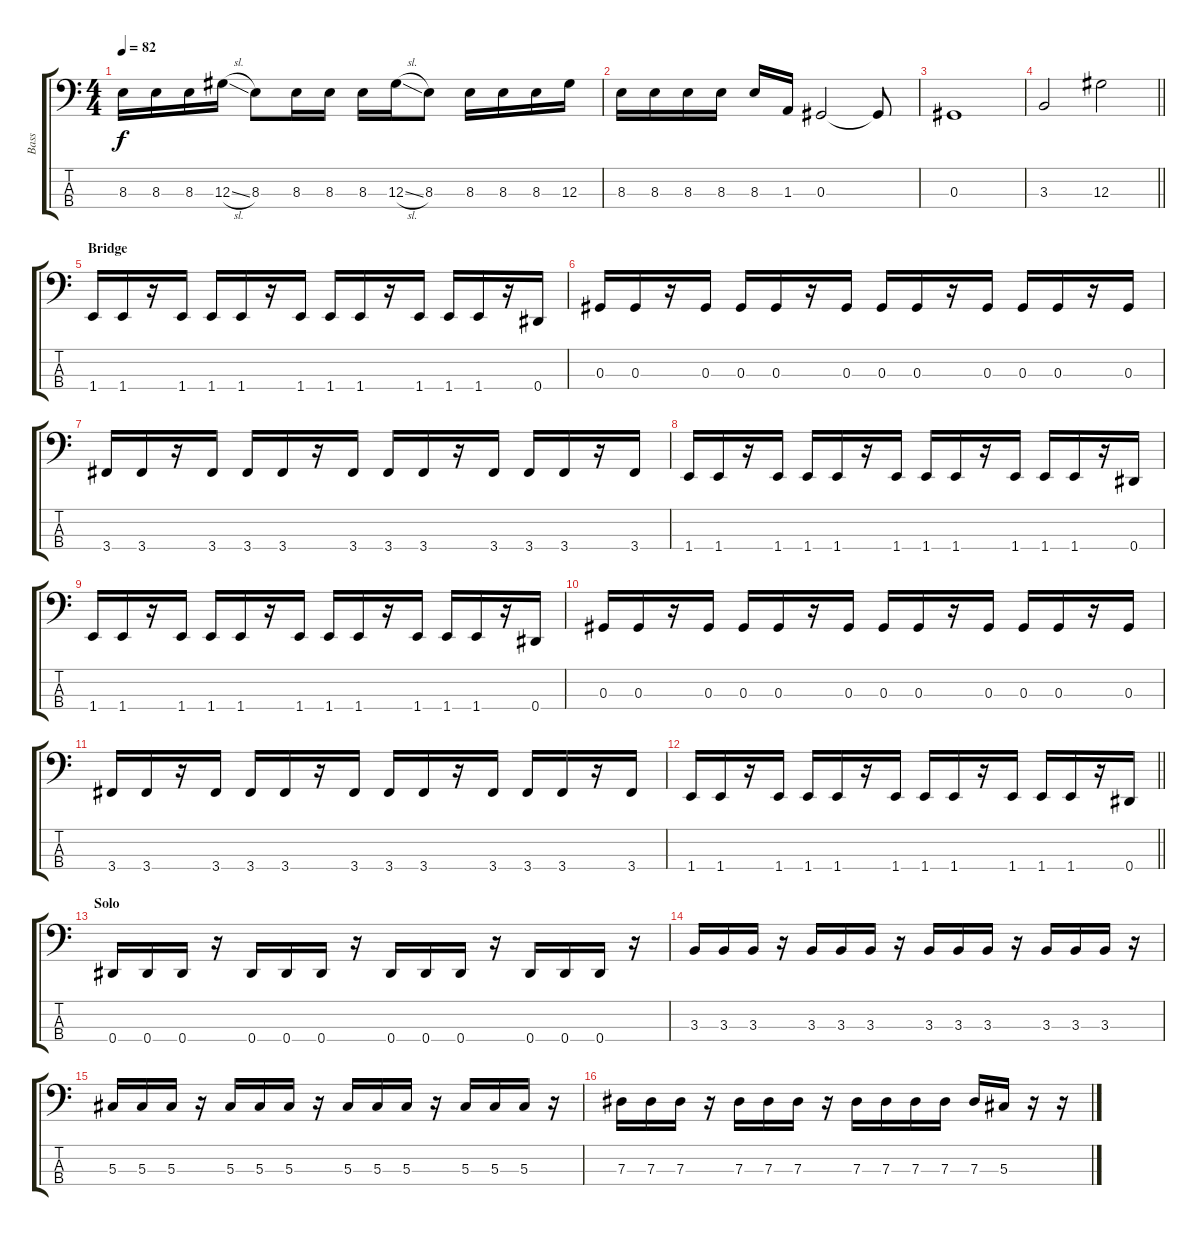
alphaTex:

\track ("Bass" "Bass") {instrument slapbass1}
\staff {score tabs}
\tuning (Gb2 Db2 Ab1 Eb1) {hide}
\ts (4 4)
\tempo 82
\clef f4
\ks c
8.3.16{dy f} 8.3.16 8.3.16 12.3{sl}.16 8.3.8 8.3.16 8.3.16 8.3.16 12.3{sl}.16 8.3.8 8.3.16 8.3.16 8.3.16 12.3.16 |
8.3.16 8.3.16 8.3.16 8.3.16 8.3.16 1.3.16 0.3.2 0.3{t}.8 |
0.3.1 |
\barLineRight lightlight
3.3.2 12.3.2 |
\section ("" "Bridge")
1.4.16 1.4.16 r.16 1.4.16 1.4.16 1.4.16 r.16 1.4.16 1.4.16 1.4.16 r.16 1.4.16 1.4.16 1.4.16 r.16 0.4.16 |
0.3.16 0.3.16 r.16 0.3.16 0.3.16 0.3.16 r.16 0.3.16 0.3.16 0.3.16 r.16 0.3.16 0.3.16 0.3.16 r.16 0.3.16 |
3.4.16 3.4.16 r.16 3.4.16 3.4.16 3.4.16 r.16 3.4.16 3.4.16 3.4.16 r.16 3.4.16 3.4.16 3.4.16 r.16 3.4.16 |
1.4.16 1.4.16 r.16 1.4.16 1.4.16 1.4.16 r.16 1.4.16 1.4.16 1.4.16 r.16 1.4.16 1.4.16 1.4.16 r.16 0.4.16 |
1.4.16 1.4.16 r.16 1.4.16 1.4.16 1.4.16 r.16 1.4.16 1.4.16 1.4.16 r.16 1.4.16 1.4.16 1.4.16 r.16 0.4.16 |
0.3.16 0.3.16 r.16 0.3.16 0.3.16 0.3.16 r.16 0.3.16 0.3.16 0.3.16 r.16 0.3.16 0.3.16 0.3.16 r.16 0.3.16 |
3.4.16 3.4.16 r.16 3.4.16 3.4.16 3.4.16 r.16 3.4.16 3.4.16 3.4.16 r.16 3.4.16 3.4.16 3.4.16 r.16 3.4.16 |
\barLineRight lightlight
1.4.16 1.4.16 r.16 1.4.16 1.4.16 1.4.16 r.16 1.4.16 1.4.16 1.4.16 r.16 1.4.16 1.4.16 1.4.16 r.16 0.4.16 |
\section ("" "Solo")
0.4.16 0.4.16 0.4.16 r.16 0.4.16 0.4.16 0.4.16 r.16 0.4.16 0.4.16 0.4.16 r.16 0.4.16 0.4.16 0.4.16 r.16 |
3.3.16 3.3.16 3.3.16 r.16 3.3.16 3.3.16 3.3.16 r.16 3.3.16 3.3.16 3.3.16 r.16 3.3.16 3.3.16 3.3.16 r.16 |
5.3.16 5.3.16 5.3.16 r.16 5.3.16 5.3.16 5.3.16 r.16 5.3.16 5.3.16 5.3.16 r.16 5.3.16 5.3.16 5.3.16 r.16 |
7.3.16 7.3.16 7.3.16 r.16 7.3.16 7.3.16 7.3.16 r.16 7.3.16 7.3.16 7.3.16 7.3.16 7.3.16 5.3.16 r.16 r.16
